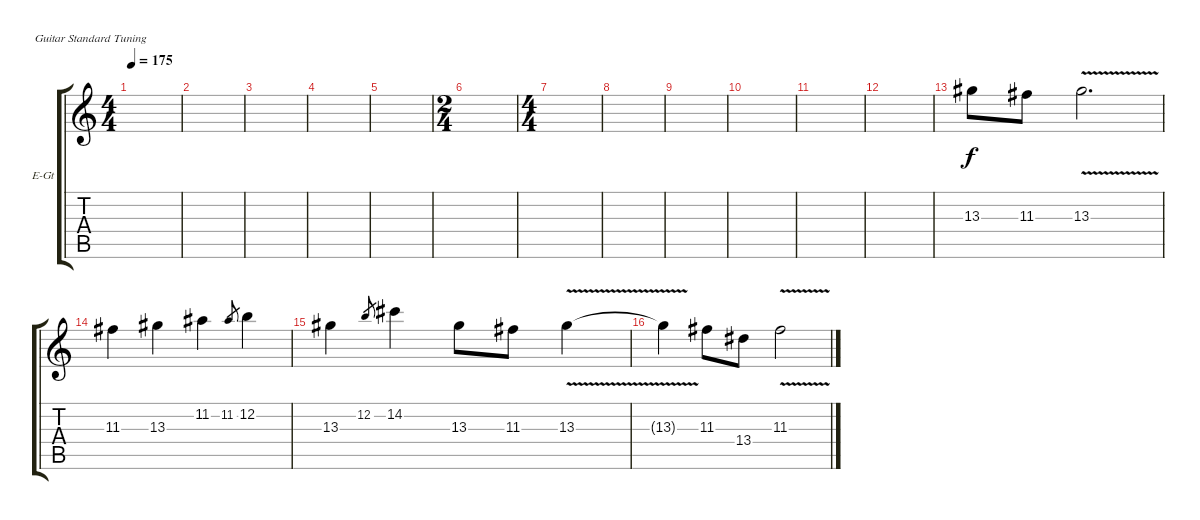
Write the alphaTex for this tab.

\defaultSystemsLayout 4
\bracketExtendMode groupsimilarinstruments
\firstSystemTrackNameOrientation horizontal
\otherSystemsTrackNameOrientation horizontal
\track ("harmony" "E-Gt") {instrument electricguitarclean}
\staff {score tabs}
\tuning (E4 B3 G3 D3 A2 E2)
\ts (4 4)
\tempo 175
\clef g2
\scale
0.485477
\ks c
|
\scale
0.257261 |
\scale
0.257261 |
\scale
0.257261 |
\scale
0.257261 |
\ts (2 4)
\scale
0.485477 |
\ts (4 4)
\scale
0.485477 |
\scale
0.257261 |
\scale
0.257261 |
|
|
|
13.3.8 11.3.8 13.3{v}.2{d} |
11.3.4 13.3.4 11.2.4 11.2.8{gr} 12.2.4 |
13.3.4 12.2.8{gr} 14.2.4 13.3.8 11.3.8 13.3{v}.4 |
13.3{v t}.4 11.3.8 13.4.8 11.3{v}.2
